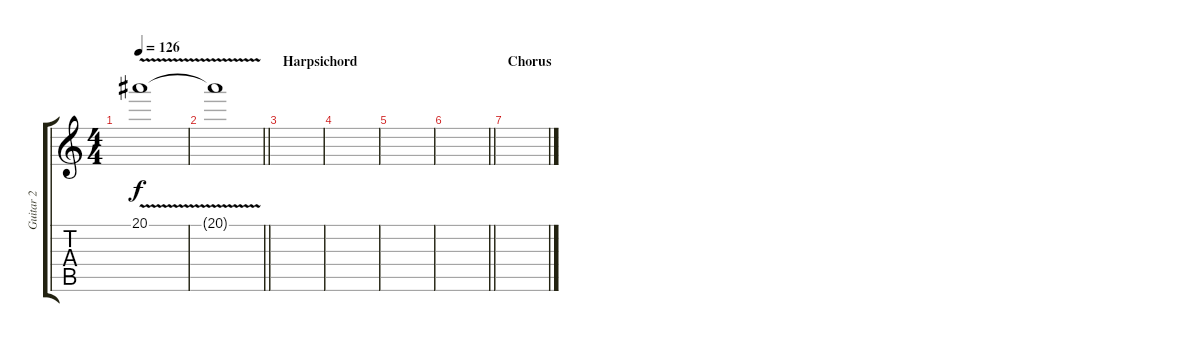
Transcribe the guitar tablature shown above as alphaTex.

\track ("Guitar 2" "Guitar 2") {instrument distortionguitar}
\staff {score tabs}
\tuning (D4 A3 F3 C3 G2 D2) {hide}
\ts (4 4)
\tempo 126
\clef g2
\ks c
20.1{v}.1{dy f} |
\barLineRight lightlight
20.1{t}.1 |
\section ("" "Harpsichord")
|
|
|
\barLineRight lightlight
|
\section ("" "Chorus")
